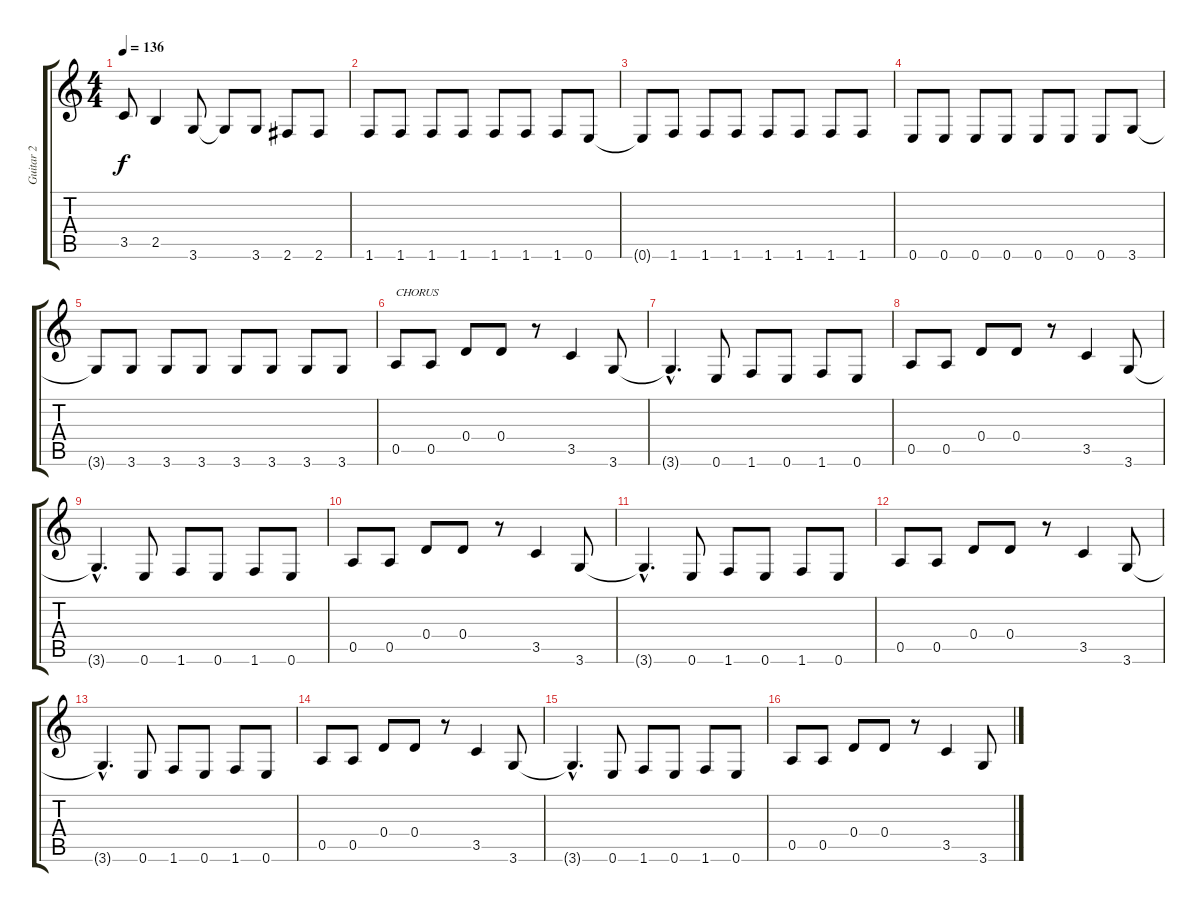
\track ("Guitar 2" "Guitar 2") {instrument distortionguitar}
\staff {score tabs}
\tuning (E4 B3 G3 D3 A2 E2) {hide}
\ts (4 4)
\tempo 136
\clef g2
\ks c
3.5.8{dy f} 2.5.4 3.6.8 3.6{t}.8 3.6.8 2.6.8 2.6.8 |
1.6.8 1.6.8 1.6.8 1.6.8 1.6.8 1.6.8 1.6.8 0.6.8 |
0.6{t}.8 1.6.8 1.6.8 1.6.8 1.6.8 1.6.8 1.6.8 1.6.8 |
0.6.8 0.6.8 0.6.8 0.6.8 0.6.8 0.6.8 0.6.8 3.6.8 |
3.6{t}.8 3.6.8 3.6.8 3.6.8 3.6.8 3.6.8 3.6.8 3.6.8 |
0.5.8{txt "CHORUS"} 0.5.8 0.4.8 0.4.8 r.8 3.5.4 3.6.8 |
3.6{hac t}.4{d} 0.6.8 1.6.8 0.6.8 1.6.8 0.6.8 |
0.5.8 0.5.8 0.4.8 0.4.8 r.8 3.5.4 3.6.8 |
3.6{hac t}.4{d} 0.6.8 1.6.8 0.6.8 1.6.8 0.6.8 |
0.5.8 0.5.8 0.4.8 0.4.8 r.8 3.5.4 3.6.8 |
3.6{hac t}.4{d} 0.6.8 1.6.8 0.6.8 1.6.8 0.6.8 |
0.5.8 0.5.8 0.4.8 0.4.8 r.8 3.5.4 3.6.8 |
3.6{hac t}.4{d} 0.6.8 1.6.8 0.6.8 1.6.8 0.6.8 |
0.5.8 0.5.8 0.4.8 0.4.8 r.8 3.5.4 3.6.8 |
3.6{hac t}.4{d} 0.6.8 1.6.8 0.6.8 1.6.8 0.6.8 |
0.5.8 0.5.8 0.4.8 0.4.8 r.8 3.5.4 3.6.8
